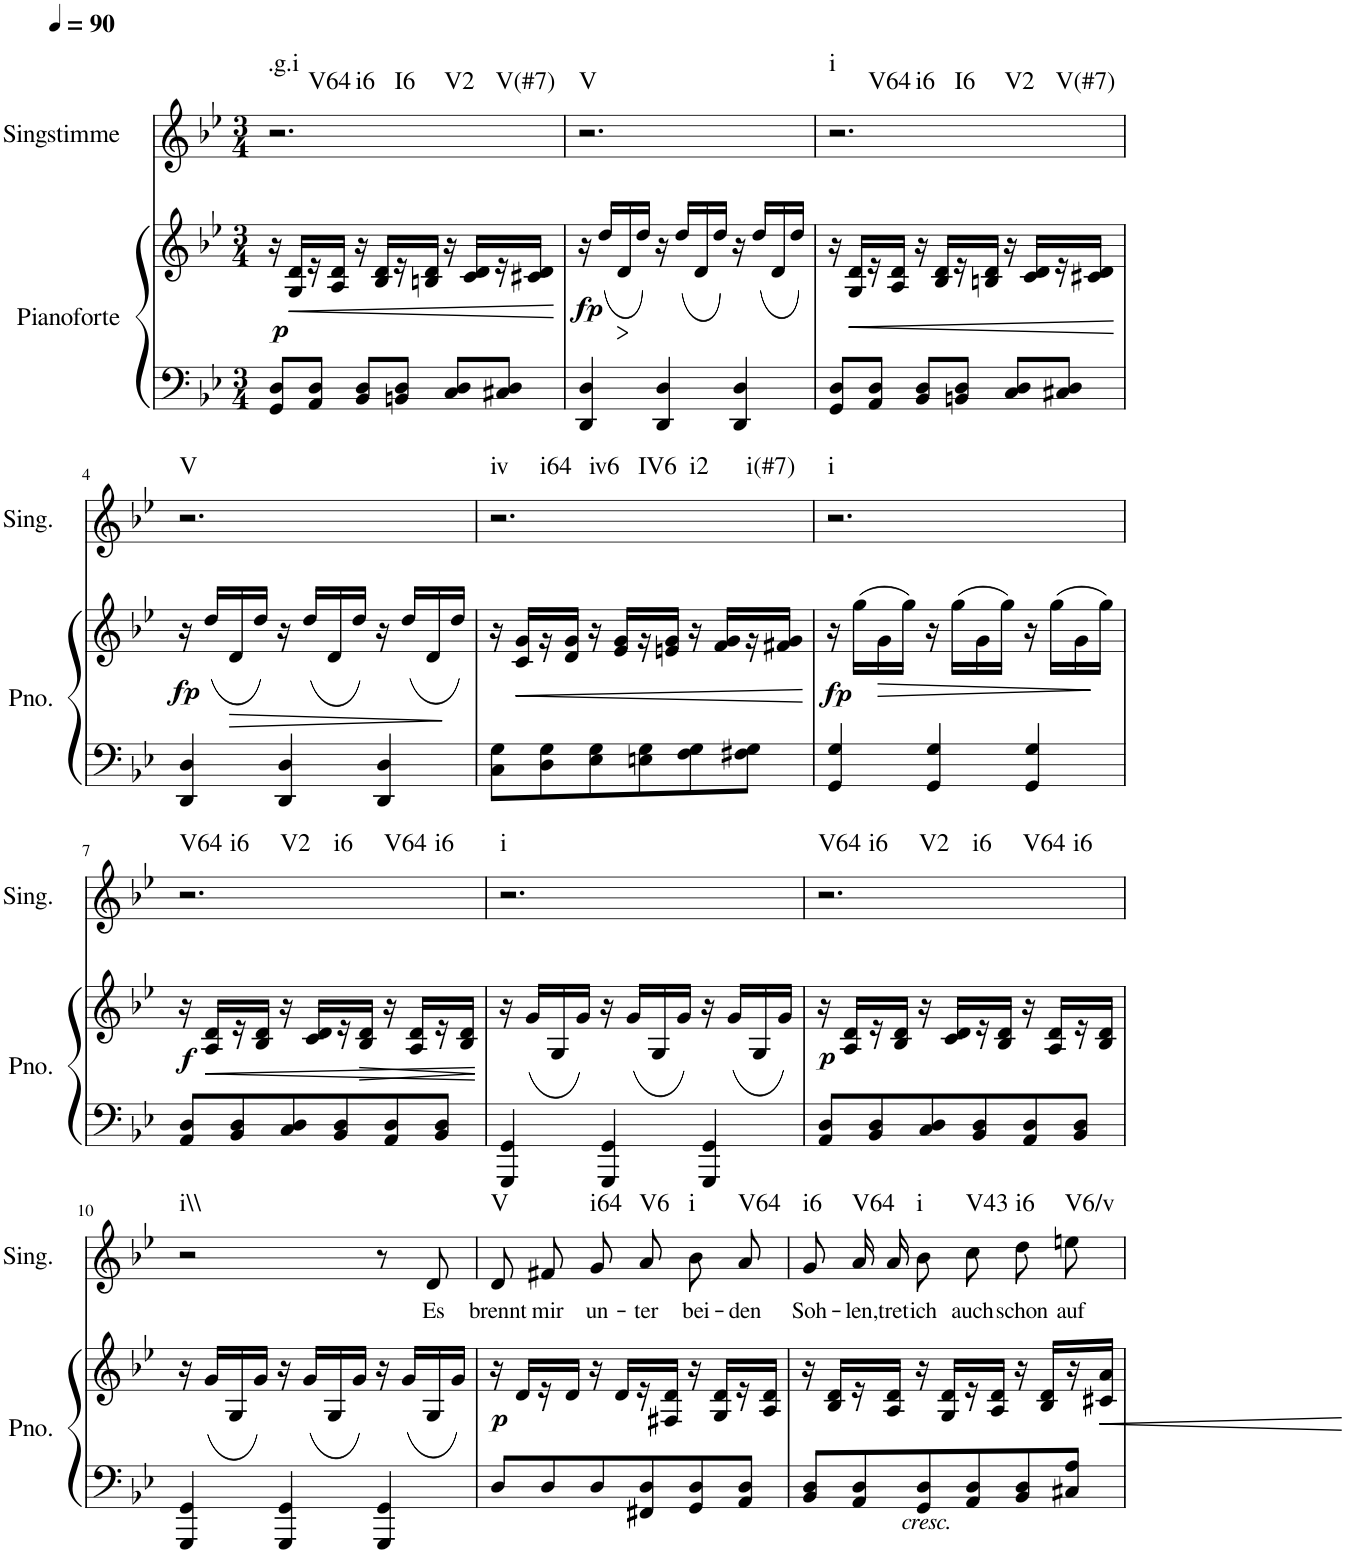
**kern	**kern	**dynam	**kern	**text	**harte
*part2	*part2	*part2	*part1	*part1	*part1
*staff3	*staff2	*staff2/3	*staff1	*staff1	*
*I"Pianoforte	*	*	*I"Singstimme	*	*
*I'Pno.	*	*	*I'Sing.	*	*
*clefF4	*clefG2	*	*clefG2	*	*
*k[b-e-]	*k[b-e-]	*	*k[b-e-]	*	*
*M3/4	*M3/4	*	*M3/4	*	*
*MM90	*MM90	*	*MM90	*	*
=1	=1	=1	=1	=1	=1
!	!	!LO:DY:a=2	!	!	!LO:H:n=1:kt=.g.i
!	!	!	!	!	!LO:H:n=2:kt=V64
!	!	!	!	!	!LO:H:n=3:kt=i6
!	!	!	!	!	!LO:H:n=4:kt=I6
!	!	!	!	!	!LO:H:n=5:kt=V2
!	!	!	!	!	!LO:H:n=6:kt=V(#7)
8GG/ 8D/L	16r	p	2.r	.	N N N N N N
!	!	!LO:HP:b	!	!	!
.	16G/ 16d/LL	<	.	.	.
8AA/ 8D/J	16r	.	.	.	.
.	16A/ 16d/JJ	.	.	.	.
8BB-/ 8D/L	16r	.	.	.	.
.	16B-/ 16d/LL	.	.	.	.
8BBn/ 8D/J	16r	.	.	.	.
.	16Bn/ 16d/JJ	.	.	.	.
8C/ 8D/L	16r	.	.	.	.
.	16c/ 16d/LL	.	.	.	.
8C#X/ 8D/J	16r	.	.	.	.
.	16c#X/ 16d/JJ	.	.	.	.
.	.	[	.	.	.
=2	=2	=2	=2	=2	=2
!	!	!LO:DY:b	!	!	!LO:H:kt=V
4DD/ 4D/	16r	fp	2.r	.	N
.	(16dd/LL	.	.	.	.
!	!	!LO:HP:b	!	!	!
.	16d/	>	.	.	.
.	16dd/JJ)	.	.	.	.
4DD/ 4D/	16r	.	.	.	.
.	(16dd/LL	.	.	.	.
.	16d/	.	.	.	.
.	16dd/JJ)	.	.	.	.
4DD/ 4D/	16r	.	.	.	.
.	(16dd/LL	.	.	.	.
.	16d/	.	.	.	.
.	16dd/JJ)	.	.	.	.
.	.	]	.	.	.
=3	=3	=3	=3	=3	=3
!	!	!	!	!	!LO:H:n=1:kt=i
!	!	!	!	!	!LO:H:n=2:kt=V64
!	!	!	!	!	!LO:H:n=3:kt=i6
!	!	!	!	!	!LO:H:n=4:kt=I6
!	!	!	!	!	!LO:H:n=5:kt=V2
!	!	!	!	!	!LO:H:n=6:kt=V(#7)
8GG/ 8D/L	16r	.	2.r	.	N N N N N N
!	!	!LO:HP:b	!	!	!
.	16G/ 16d/LL	<	.	.	.
8AA/ 8D/J	16r	.	.	.	.
.	16A/ 16d/JJ	.	.	.	.
8BB-/ 8D/L	16r	.	.	.	.
.	16B-/ 16d/LL	.	.	.	.
8BBn/ 8D/J	16r	.	.	.	.
.	16Bn/ 16d/JJ	.	.	.	.
8C/ 8D/L	16r	.	.	.	.
.	16c/ 16d/LL	.	.	.	.
8C#X/ 8D/J	16r	.	.	.	.
.	16c#X/ 16d/JJ	.	.	.	.
.	.	[	.	.	.
!!LO:LB:g=z
=4	=4	=4	=4	=4	=4
!	!	!LO:DY:b	!	!	!LO:H:kt=V
4DD/ 4D/	16r	fp	2.r	.	N
.	(16dd/LL	.	.	.	.
!	!	!LO:HP:b	!	!	!
.	16d/	>	.	.	.
.	16dd/JJ)	.	.	.	.
4DD/ 4D/	16r	.	.	.	.
.	(16dd/LL	.	.	.	.
.	16d/	.	.	.	.
.	16dd/JJ)	.	.	.	.
4DD/ 4D/	16r	.	.	.	.
.	(16dd/LL	.	.	.	.
.	16d/	.	.	.	.
.	16dd/JJ)	.	.	.	.
.	.	]	.	.	.
=5	=5	=5	=5	=5	=5
!	!	!	!	!	!LO:H:n=1:kt=iv
!	!	!	!	!	!LO:H:n=2:kt=i64
!	!	!	!	!	!LO:H:n=3:kt=iv6
!	!	!	!	!	!LO:H:n=4:kt=IV6
!	!	!	!	!	!LO:H:n=5:kt=i2
!	!	!	!	!	!LO:H:n=6:kt=i(#7)
8C\ 8G\L	16r	.	2.r	.	N N N N N N
!	!	!LO:HP:b	!	!	!
.	16c/ 16g/LL	<	.	.	.
8D\ 8G\	16r	.	.	.	.
.	16d/ 16g/JJ	.	.	.	.
8E-\ 8G\	16r	.	.	.	.
.	16e-/ 16g/LL	.	.	.	.
8En\ 8G\	16r	.	.	.	.
.	16en/ 16g/JJ	.	.	.	.
8F\ 8G\	16r	.	.	.	.
.	16f/ 16g/LL	.	.	.	.
8F#X\ 8G\J	16r	.	.	.	.
.	16f#X/ 16g/JJ	.	.	.	.
.	.	[	.	.	.
=6	=6	=6	=6	=6	=6
!	!	!LO:DY:b	!	!	!LO:H:kt=i
4GG/ 4G/	16r	fp	2.r	.	N
.	(16gg\LL	.	.	.	.
!	!	!LO:HP:b	!	!	!
.	16g\	>	.	.	.
.	16gg\JJ)	.	.	.	.
4GG/ 4G/	16r	.	.	.	.
.	(16gg\LL	.	.	.	.
.	16g\	.	.	.	.
.	16gg\JJ)	.	.	.	.
4GG/ 4G/	16r	.	.	.	.
.	(16gg\LL	.	.	.	.
.	16g\	.	.	.	.
.	16gg\JJ)	.	.	.	.
.	.	]	.	.	.
!!LO:LB:g=z
=7	=7	=7	=7	=7	=7
!	!	!LO:DY:b	!	!	!LO:H:n=1:kt=V64
!	!	!	!	!	!LO:H:n=2:kt=i6
!	!	!	!	!	!LO:H:n=3:kt=V2
!	!	!	!	!	!LO:H:n=4:kt=i6
!	!	!	!	!	!LO:H:n=5:kt=V64
!	!	!	!	!	!LO:H:n=6:kt=i6
8AA/ 8D/L	16r	f	2.r	.	N N N N N N
!	!	!LO:HP:b	!	!	!
.	16A/ 16d/LL	<	.	.	.
8BB-/ 8D/	16r	.	.	.	.
.	16B-/ 16d/JJ	.	.	.	.
8C/ 8D/	16r	.	.	.	.
.	16c/ 16d/LL	.	.	.	.
8BB-/ 8D/	16r	.	.	.	.
!	!	!LO:HP:b	!	!	!
.	16B-/ 16d/JJ	>	.	.	.
8AA/ 8D/	16r	.	.	.	.
.	16A/ 16d/LL	.	.	.	.
8BB-/ 8D/J	16r	.	.	.	.
.	16B-/ 16d/JJ	.	.	.	.
.	.	[ ]	.	.	.
=8	=8	=8	=8	=8	=8
!	!	!	!	!	!LO:H:kt=i
4GGG/ 4GG/	16r	.	2.r	.	N
.	(16g/LL	.	.	.	.
.	16G/	.	.	.	.
.	16g/JJ)	.	.	.	.
4GGG/ 4GG/	16r	.	.	.	.
.	(16g/LL	.	.	.	.
.	16G/	.	.	.	.
.	16g/JJ)	.	.	.	.
4GGG/ 4GG/	16r	.	.	.	.
.	(16g/LL	.	.	.	.
.	16G/	.	.	.	.
.	16g/JJ)	.	.	.	.
=9	=9	=9	=9	=9	=9
!	!	!LO:DY:b	!	!	!LO:H:n=1:kt=V64
!	!	!	!	!	!LO:H:n=2:kt=i6
!	!	!	!	!	!LO:H:n=3:kt=V2
!	!	!	!	!	!LO:H:n=4:kt=i6
!	!	!	!	!	!LO:H:n=5:kt=V64
!	!	!	!	!	!LO:H:n=6:kt=i6
8AA/ 8D/L	16r	p	2.r	.	N N N N N N
.	16A/ 16d/LL	.	.	.	.
8BB-/ 8D/	16r	.	.	.	.
.	16B-/ 16d/JJ	.	.	.	.
8C/ 8D/	16r	.	.	.	.
.	16c/ 16d/LL	.	.	.	.
8BB-/ 8D/	16r	.	.	.	.
.	16B-/ 16d/JJ	.	.	.	.
8AA/ 8D/	16r	.	.	.	.
.	16A/ 16d/LL	.	.	.	.
8BB-/ 8D/J	16r	.	.	.	.
.	16B-/ 16d/JJ	.	.	.	.
!!LO:LB:g=z
=10	=10	=10	=10	=10	=10
!	!	!	!	!	!LO:H:kt=i\\
4GGG/ 4GG/	16r	.	2r	.	N
.	(16g/LL	.	.	.	.
.	16G/	.	.	.	.
.	16g/JJ)	.	.	.	.
4GGG/ 4GG/	16r	.	.	.	.
.	(16g/LL	.	.	.	.
.	16G/	.	.	.	.
.	16g/JJ)	.	.	.	.
4GGG/ 4GG/	16r	.	8r	.	.
.	(16g/LL	.	.	.	.
!	!	!	!	!LO:LY:b	!
.	16G/	.	8d/	Es	.
.	16g/JJ)	.	.	.	.
=11	=11	=11	=11	=11	=11
!	!	!LO:DY:b	!	!LO:LY:b	!LO:H:kt=V
8D/L	16r	p	8d/L	brennt	N
.	16d/LL	.	.	.	.
!	!	!	!	!LO:LY:b	!
8D/	16r	.	8f#X/J	mir	.
.	16d/JJ	.	.	.	.
!	!	!	!	!LO:LY:b	!LO:H:kt=i64
8D/	16r	.	8g/	un-	N
.	16d/LL	.	.	.	.
!	!	!	!	!LO:LY:b	!LO:H:kt=V6
8FF#X/ 8D/	16r	.	8a/	-ter	N
.	16F#X/ 16d/JJ	.	.	.	.
!	!	!	!	!LO:LY:b	!LO:H:kt=i
8GG/ 8D/	16r	.	8b-\	bei-	N
.	16G/ 16d/LL	.	.	.	.
!	!	!	!	!LO:LY:b	!LO:H:kt=V64
8AA/ 8D/J	16r	.	8a/	-den	N
.	16A/ 16d/JJ	.	.	.	.
=12	=12	=12	=12	=12	=12
!	!	!	!	!LO:LY:b	!LO:H:kt=i6
8BB-/ 8D/L	16r	.	8g/	Soh-	N
.	16B-/ 16d/LL	.	.	.	.
!	!	!	!	!LO:LY:b	!LO:H:kt=V64
8AA/ 8D/	16r	.	16a/LL	-len,	N
!	!	!	!	!LO:LY:b	!
.	16A/ 16d/JJ	.	16a/JJ	tret	.
!LO:TX:b:i:t=cresc.	!	!	!	!	!
!	!	!	!	!LO:LY:b	!LO:H:kt=i
8GG/ 8D/	16r	.	8b-\	ich	N
.	16G/ 16d/LL	.	.	.	.
!	!	!	!	!LO:LY:b	!LO:H:kt=V43
8AA/ 8D/	16r	.	8cc\	auch	N
.	16A/ 16d/JJ	.	.	.	.
!	!	!	!	!LO:LY:b	!LO:H:kt=i6
8BB-/ 8D/	16r	.	8dd\	schon	N
.	16B-/ 16d/LL	.	.	.	.
!	!	!	!	!LO:LY:b	!LO:H:kt=V6/v
8C#X/ 8A/J	16r	.	8een\	auf	N
!	!	!LO:HP:b	!	!	!
.	16c#X/ 16a/JJ	<	.	.	.
.	.	[	.	.	.
=	=	=	=	=	=
*-	*-	*-	*-	*-	*-
